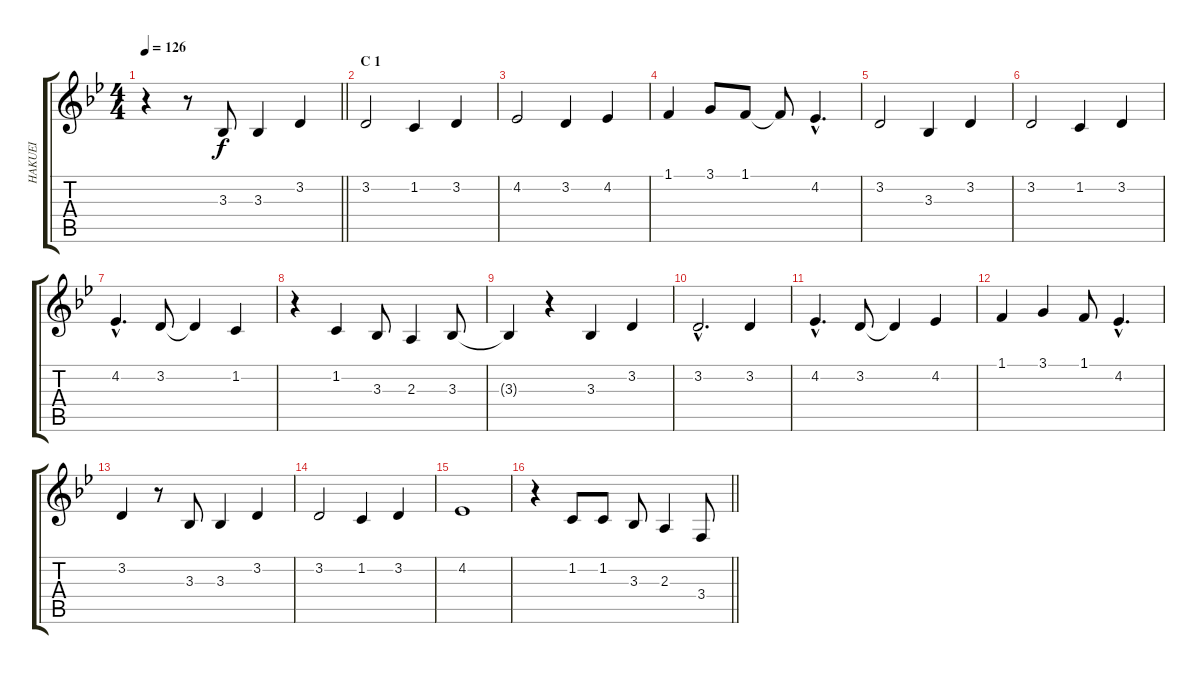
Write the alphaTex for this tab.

\track ("HAKUEI" "HAKUEI") {instrument oboe}
\staff {score tabs}
\tuning (E4 B3 G3 D3 A2 E2) {hide}
\ts (4 4)
\tempo 126
\clef g2
\barLineRight lightlight
\ks bb
r.4{dy f} r.8 3.3.8 3.3.4 3.2.4 |
\section ("" "C 1")
3.2.2 1.2.4 3.2.4 |
4.2.2 3.2.4 4.2.4 |
1.1.4 3.1.8 1.1.8 1.1{t}.8 4.2{hac}.4{d} |
3.2.2 3.3.4 3.2.4 |
3.2.2 1.2.4 3.2.4 |
4.2{hac}.4{d} 3.2.8 3.2{t}.4 1.2.4 |
r.4 1.2.4 3.3.8 2.3.4 3.3.8 |
3.3{t}.4 r.4 3.3.4 3.2.4 |
3.2{hac}.2{d} 3.2.4 |
4.2{hac}.4{d} 3.2.8 3.2{t}.4 4.2.4 |
1.1.4 3.1.4 1.1.8 4.2{hac}.4{d} |
3.2.4 r.8 3.3.8 3.3.4 3.2.4 |
3.2.2 1.2.4 3.2.4 |
4.2.1 |
\barLineRight lightlight
r.4 1.2.8 1.2.8 3.3.8 2.3.4 3.4.8
